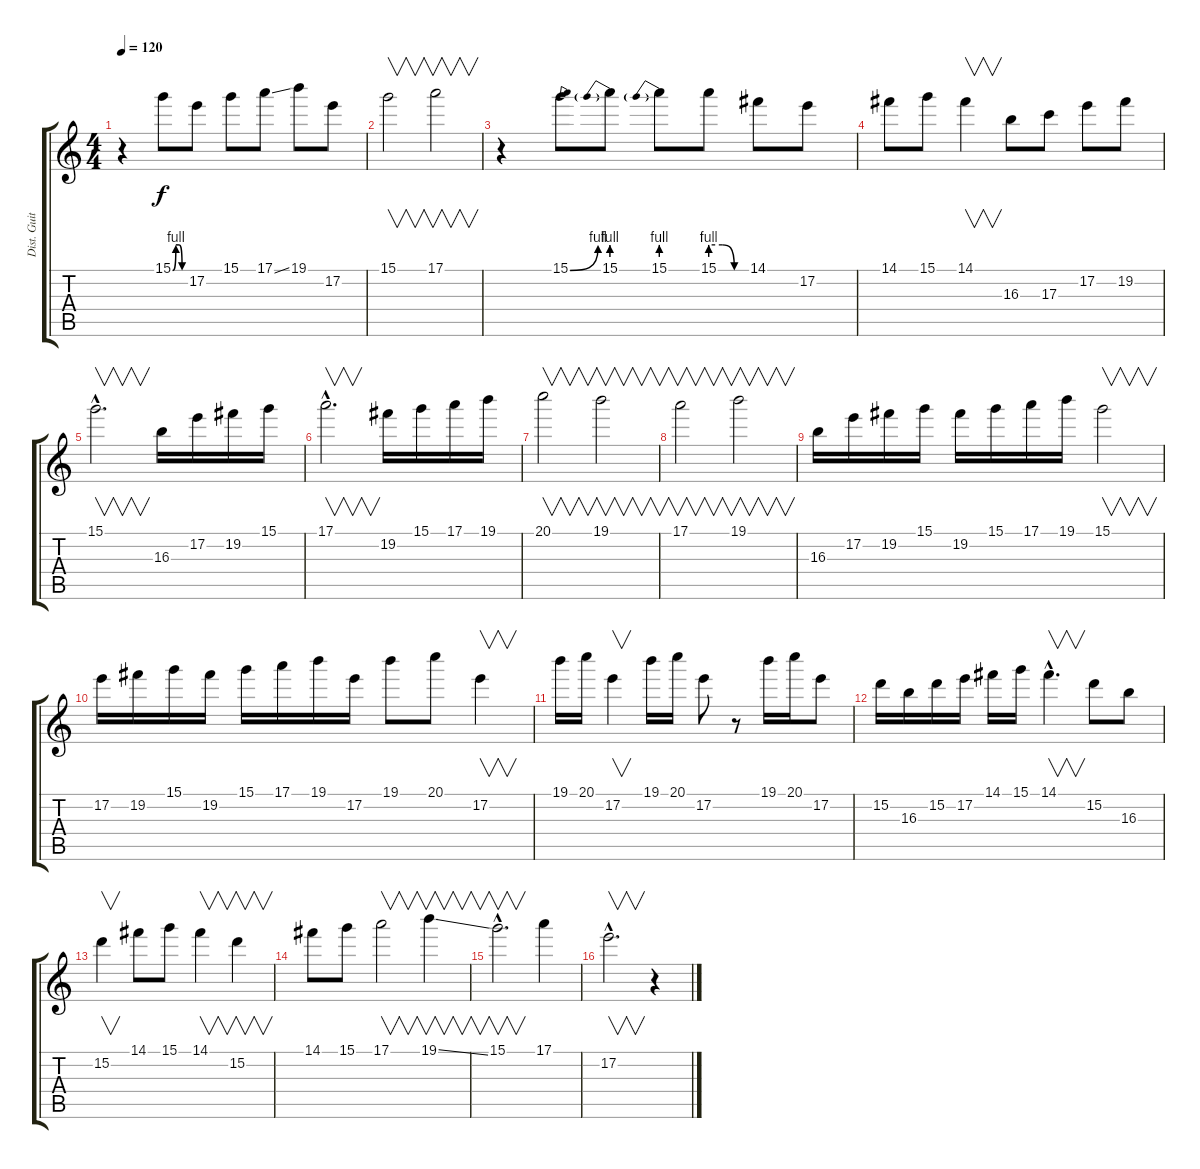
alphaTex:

\track ("Dist. Guitar Lead" "Dist. Guit") {instrument distortionguitar}
\staff {score tabs}
\tuning (E4 B3 G3 D3 A2 E2) {hide}
\ts (4 4)
\tempo 120
\clef g2
\ks c
r.4{dy f} 15.1{be (custom 0 0 15 4 30 4 45 0 60 0)}.8 17.2.8 15.1.8 17.1{ss}.8 19.1.8 17.2.8 |
15.1.2{v} 17.1.2{v} |
r.4 15.1{be (bend 0 0 60 4)}.8 15.1{be (prebend 0 4 60 4)}.8 15.1{be (prebend 0 4 60 4)}.8 15.1{be (custom 0 4 20 4 40 0 60 0)}.8 14.1.8 17.2.8 |
14.1.8 15.1.8 14.1.4{v} 16.3.8 17.3.8 17.2.8 19.2.8 |
15.1{hac}.2{v d} 16.3.16 17.2.16 19.2.16 15.1.16 |
17.1{hac}.2{v d} 19.2.16 15.1.16 17.1.16 19.1.16 |
20.1.2{v} 19.1.2{v} |
17.1.2{v} 19.1.2{v} |
16.3.16 17.2.16 19.2.16 15.1.16 19.2.16 15.1.16 17.1.16 19.1.16 15.1.2{v} |
17.2.16 19.2.16 15.1.16 19.2.16 15.1.16 17.1.16 19.1.16 17.2.16 19.1.8 20.1.8 17.2.4{v} |
19.1.16 20.1.16 17.2.4{v} 19.1.16 20.1.16 17.2.8 r.8 19.1.16 20.1.16 17.2.8 |
15.2.16 16.3.16 15.2.16 17.2.16 14.1.16 15.1.16 14.1{hac}.4{v d} 15.2.8 16.3.8 |
15.2.4{v} 14.1.8 15.1.8 14.1.4{v} 15.2.4{v} |
14.1.8 15.1.8 17.1.2{v} 19.1{ss}.4{v} |
15.1{hac}.2{v d} 17.1.4 |
17.2{hac}.2{v d} r.4
